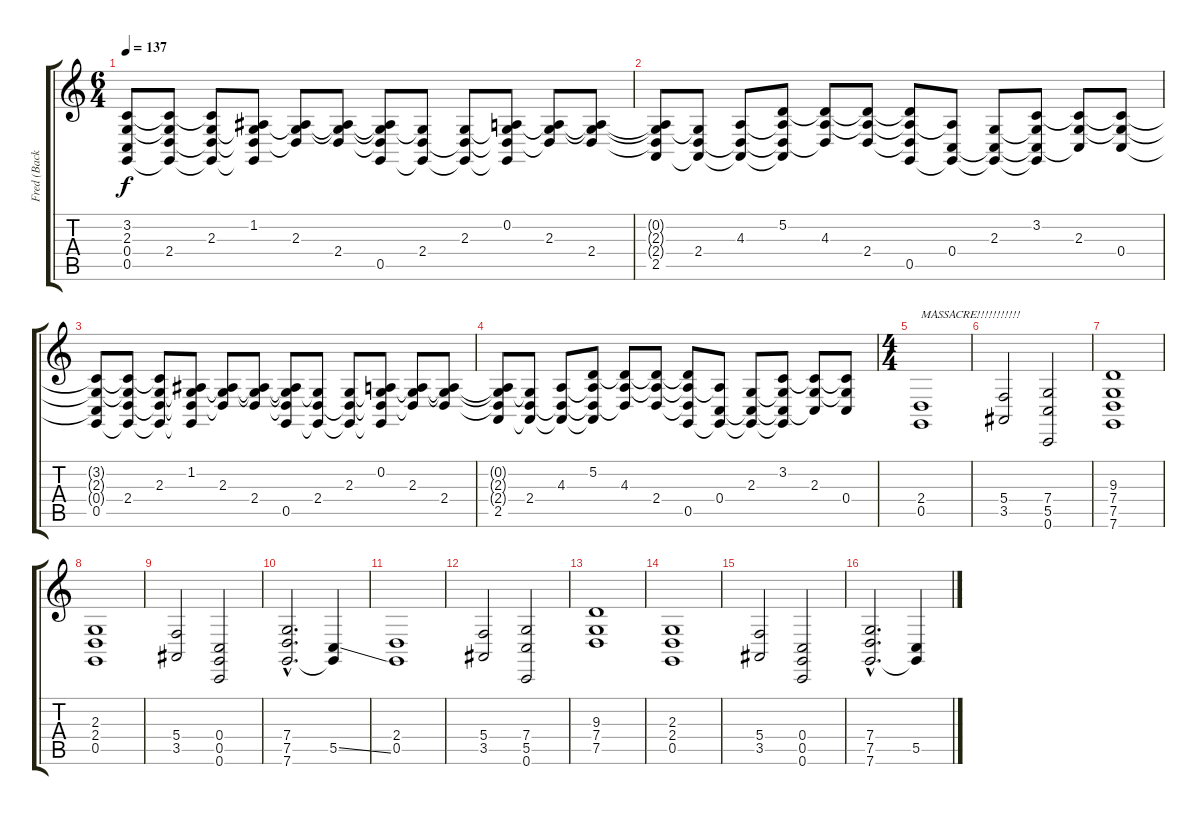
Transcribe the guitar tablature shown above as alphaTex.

\track ("Fred (Backing track)" "Fred (Back") {instrument harpsichord}
\staff {score tabs}
\tuning (D4 A3 F3 C3 G2 C2) {hide}
\ts (6 4)
\tempo 137
\clef g2
\ks c
(3.2{t} 2.3{t} 0.4{t} 0.5).8{dy f} (3.2{t} 2.3{t} 2.4 0.5{t}).8 (3.2{t} 2.3 2.4{t} 0.5{t}).8 (1.2 2.3{t} 2.4{t} 0.5{t}).8 (1.2{t} 2.3 2.4{t}).8 (1.2{t} 2.3{t} 2.4).8 (1.2{t} 2.3{t} 2.4{t} 0.5).8 (2.3{t} 2.4 0.5{t}).8 (2.3 2.4{t} 0.5{t}).8 (0.2 2.3{t} 2.4{t} 0.5{t}).8 (0.2{t} 2.3 2.4{t}).8 (0.2{t} 2.3{t} 2.4).8 |
(0.2{t} 2.3{t} 2.4{t} 2.5).8 (2.3{t} 2.4 2.5{t}).8 (4.3 2.4{t} 2.5{t}).8 (5.2 4.3{t} 2.4{t} 2.5{t}).8 (5.2{t} 4.3 2.4{t}).8 (5.2{t} 4.3{t} 2.4).8 (5.2{t} 4.3{t} 2.4{t} 0.5).8 (4.3{t} 0.4 0.5{t}).8 (2.3 0.4{t} 0.5{t}).8 (3.2 2.3{t} 0.4{t} 0.5{t}).8 (3.2{t} 2.3 0.4{t}).8 (3.2{t} 2.3{t} 0.4).8 |
(3.2{t} 2.3{t} 0.4{t} 0.5).8 (3.2{t} 2.3{t} 2.4 0.5{t}).8 (3.2{t} 2.3 2.4{t} 0.5{t}).8 (1.2 2.3{t} 2.4{t} 0.5{t}).8 (1.2{t} 2.3 2.4{t}).8 (1.2{t} 2.3{t} 2.4).8 (1.2{t} 2.3{t} 2.4{t} 0.5).8 (2.3{t} 2.4 0.5{t}).8 (2.3 2.4{t} 0.5{t}).8 (0.2 2.3{t} 2.4{t} 0.5{t}).8 (0.2{t} 2.3 2.4{t}).8 (0.2{t} 2.3{t} 2.4).8 |
(0.2{t} 2.3{t} 2.4{t} 2.5).8 (2.3{t} 2.4 2.5{t}).8 (4.3 2.4{t} 2.5{t}).8 (5.2 4.3{t} 2.4{t} 2.5{t}).8 (5.2{t} 4.3 2.4{t}).8 (5.2{t} 4.3{t} 2.4).8 (5.2{t} 4.3{t} 2.4{t} 0.5).8 (4.3{t} 0.4 0.5{t}).8 (2.3 0.4{t} 0.5{t}).8 (3.2 2.3{t} 0.4{t} 0.5{t}).8 (3.2{t} 2.3 0.4{t}).8 (3.2{t} 2.3{t} 0.4).8 |
\ts (4 4)
(2.4 0.5).1{txt "MASSACRE!!!!!!!!!!!" instrument lead1square} |
(5.4 3.5).2 (7.4 5.5 0.6).2 |
(9.3 7.4 7.5 7.6).1 |
(2.3 2.4 0.5).1 |
(5.4 3.5).2 (0.4 0.5 0.6).2 |
(7.4{hac} 7.5{hac} 7.6{hac}).2{d} (5.5{ss} 7.6{t}).4 |
(2.4 0.5).1{instrument distortionguitar} |
(5.4 3.5).2 (7.4 5.5 0.6).2 |
(9.3 7.4 7.5).1 |
(2.3 2.4 0.5).1 |
(5.4 3.5).2 (0.4 0.5 0.6).2 |
(7.4{hac} 7.5{hac} 7.6{hac}).2{d} (5.5{ss} 7.6{t}).4
